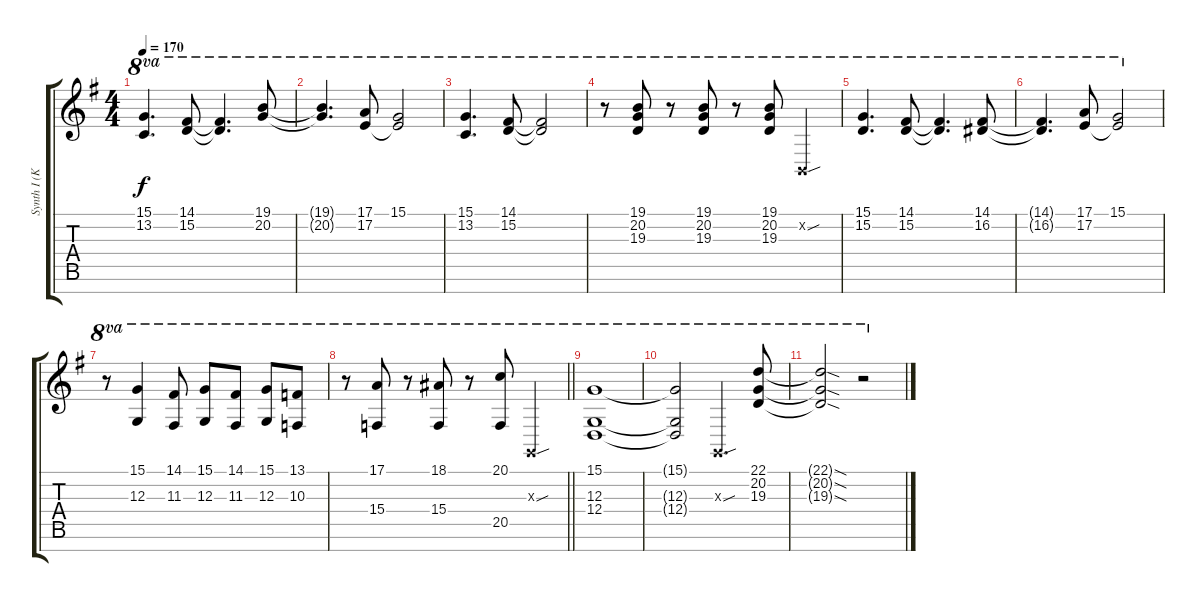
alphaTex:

\track ("Synth I (Kotobuki Tsumugi)" "Synth I (K") {instrument rockorgan}
\staff {score tabs}
\tuning (E4 B3 G3 D3 A2 E2 B1) {hide}
\ts (4 4)
\tempo 170
\clef g2
\ks g
(15.1 13.2).4{d ot 8va dy f} (14.1 15.2).8{ot 8va} (14.1{t} 15.2{t}).4{d ot 8va} (19.1 20.2).8{ot 8va} |
(19.1{t} 20.2{t}).4{d ot 8va} (17.1 17.2).8{ot 8va} (15.1 17.2{t}).2{ot 8va} |
(15.1 13.2).4{d ot 8va} (14.1 15.2).8{ot 8va} (14.1{t} 15.2{t}).2{ot 8va} |
r.8{ot 8va} (19.1 20.2 19.3).8{ot 8va} r.8{ot 8va} (19.1 20.2 19.3).8{ot 8va} r.8{ot 8va} (19.1 20.2 19.3).8{ot 8va} 0.2{sou x}.4{ot 8va} |
(15.1 15.2).4{d ot 8va} (14.1 15.2).8{ot 8va} (14.1{t} 15.2{t}).4{d ot 8va} (14.1 16.2).8{ot 8va} |
(14.1{t} 16.2{t}).4{d ot 8va} (17.1 17.2).8{ot 8va} (15.1 17.2{t}).2{ot 8va} |
r.8{ot 8va} (15.1 12.3).4{ot 8va} (14.1 11.3).8{ot 8va} (15.1 12.3).8{ot 8va} (14.1 11.3).8{ot 8va} (15.1 12.3).8{ot 8va} (13.1 10.3).8{ot 8va} |
\barLineRight lightlight
r.8{ot 8va} (17.1 15.4).8{ot 8va} r.8{ot 8va} (18.1 15.4).8{ot 8va} r.8{ot 8va} (20.1 20.5).8{ot 8va} 0.3{sou x}.4{ot 8va} |
(15.1 12.3 12.4).1{ot 8va} |
(15.1{t} 12.3{t} 12.4{t}).2{ot 8va} 0.3{sou x}.4{d ot 8va} (22.1 20.2 19.3).8{ot 8va} |
(22.1{sod t} 20.2{sod t} 19.3{sod t}).2{ot 8va} r.2{ot 8va}
